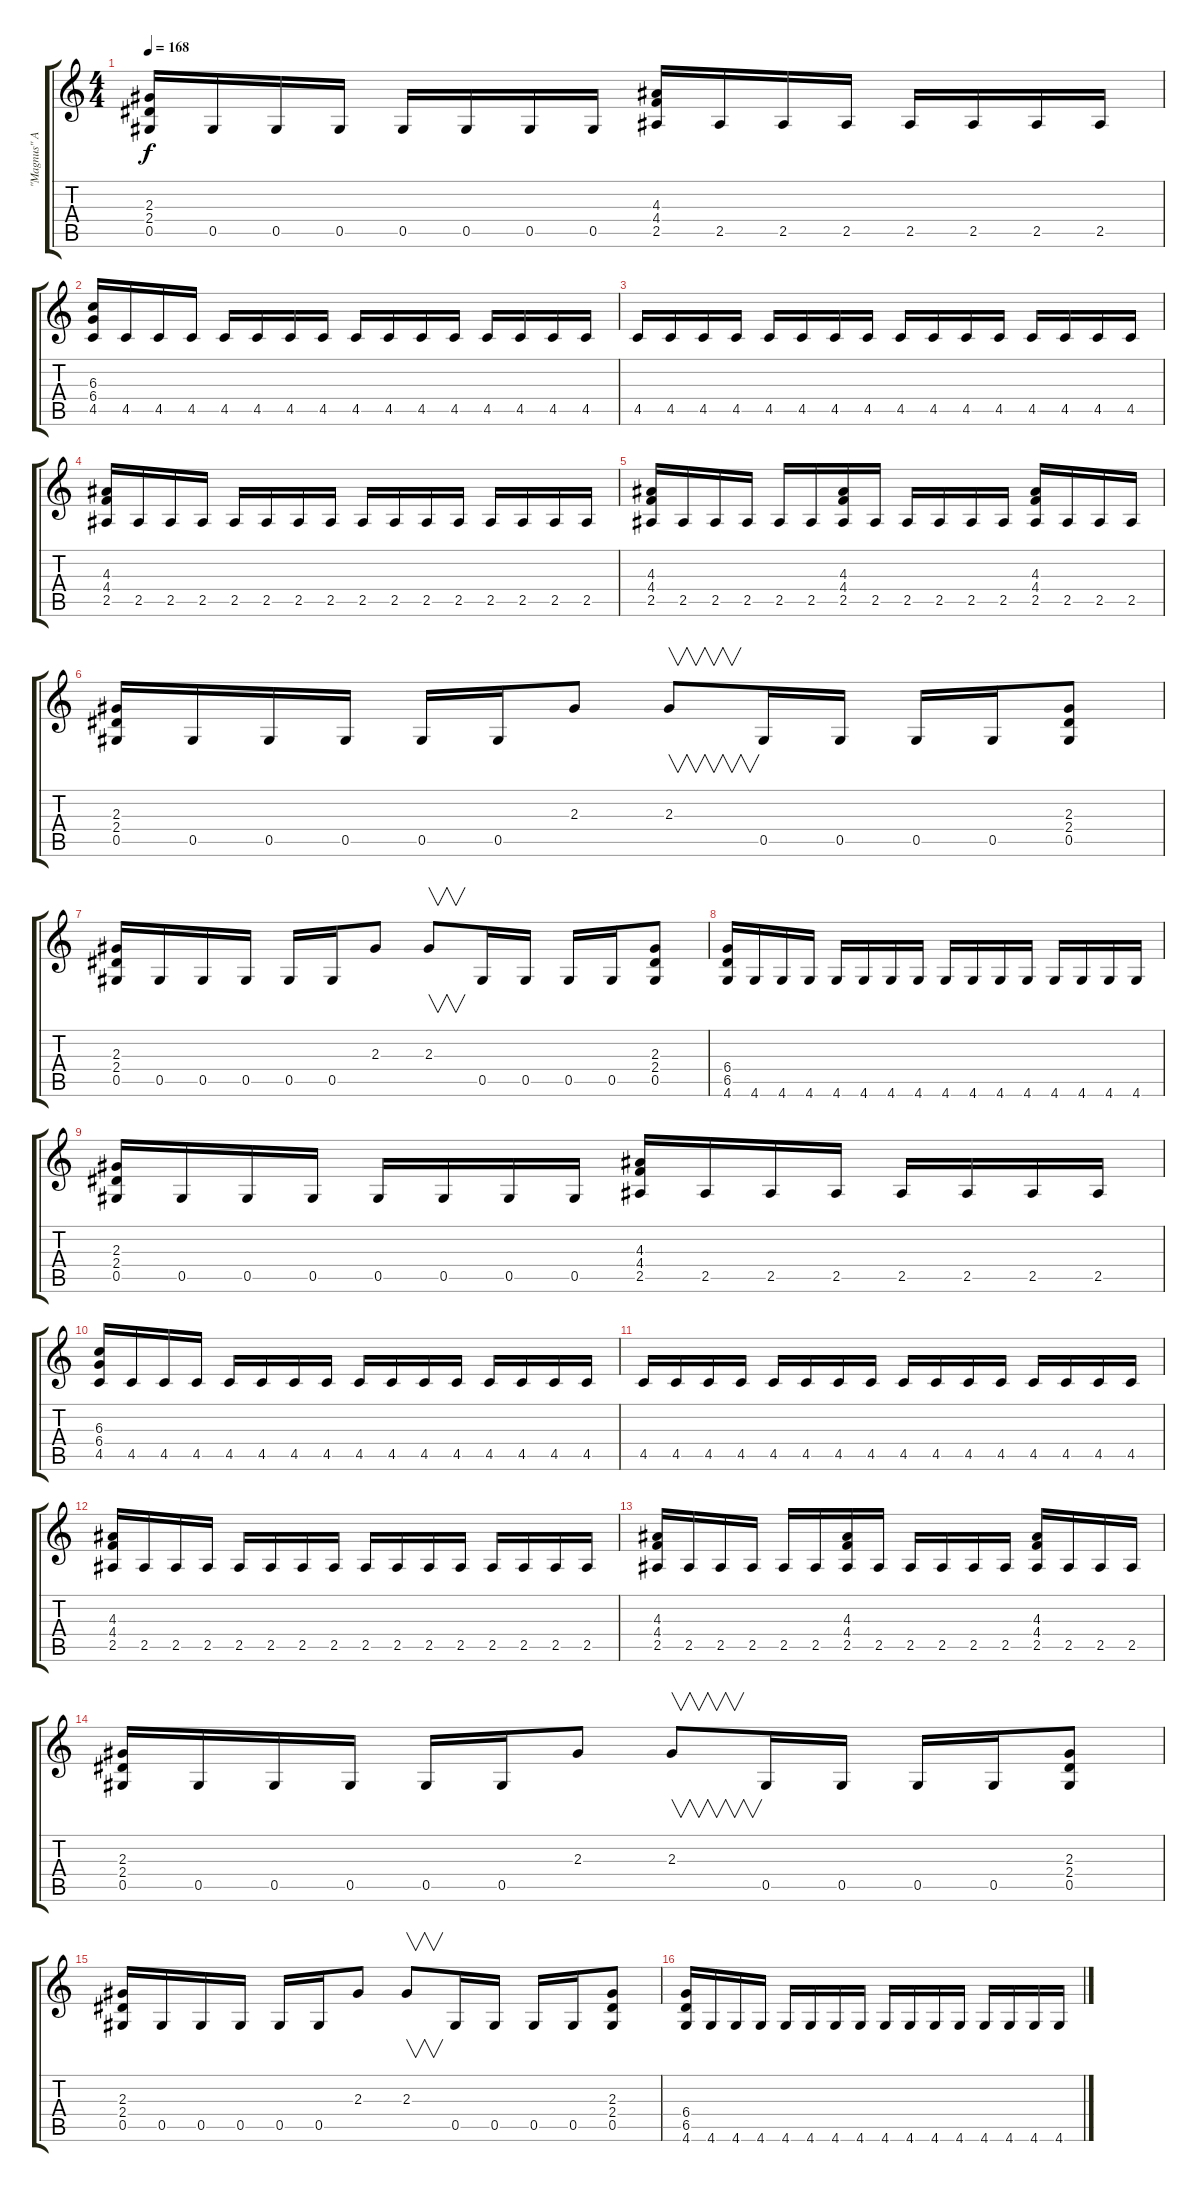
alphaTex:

\track ("\"Magnus\" Armin Siepen" "\"Magnus\" A") {instrument distortionguitar}
\staff {score tabs}
\tuning (Eb4 Bb3 Gb3 Db3 Ab2 Eb2) {hide}
\ts (4 4)
\tempo 168
\clef g2
\ks c
(2.3 2.4 0.5).16{dy f} 0.5.16 0.5.16 0.5.16 0.5.16 0.5.16 0.5.16 0.5.16 (4.3 4.4 2.5).16 2.5.16 2.5.16 2.5.16 2.5.16 2.5.16 2.5.16 2.5.16 |
(6.3 6.4 4.5).16 4.5.16 4.5.16 4.5.16 4.5.16 4.5.16 4.5.16 4.5.16 4.5.16 4.5.16 4.5.16 4.5.16 4.5.16 4.5.16 4.5.16 4.5.16 |
4.5.16 4.5.16 4.5.16 4.5.16 4.5.16 4.5.16 4.5.16 4.5.16 4.5.16 4.5.16 4.5.16 4.5.16 4.5.16 4.5.16 4.5.16 4.5.16 |
(4.3 4.4 2.5).16 2.5.16 2.5.16 2.5.16 2.5.16 2.5.16 2.5.16 2.5.16 2.5.16 2.5.16 2.5.16 2.5.16 2.5.16 2.5.16 2.5.16 2.5.16 |
(4.3 4.4 2.5).16 2.5.16 2.5.16 2.5.16 2.5.16 2.5.16 (4.3 4.4 2.5).16 2.5.16 2.5.16 2.5.16 2.5.16 2.5.16 (4.3 4.4 2.5).16 2.5.16 2.5.16 2.5.16 |
(2.3 2.4 0.5).16 0.5.16 0.5.16 0.5.16 0.5.16 0.5.16 2.3.8 2.3.8{v} 0.5.16 0.5.16 0.5.16 0.5.16 (2.3 2.4 0.5).8 |
(2.3 2.4 0.5).16 0.5.16 0.5.16 0.5.16 0.5.16 0.5.16 2.3.8 2.3.8{v} 0.5.16 0.5.16 0.5.16 0.5.16 (2.3 2.4 0.5).8 |
(6.4 6.5 4.6).16 4.6.16 4.6.16 4.6.16 4.6.16 4.6.16 4.6.16 4.6.16 4.6.16 4.6.16 4.6.16 4.6.16 4.6.16 4.6.16 4.6.16 4.6.16 |
(2.3 2.4 0.5).16 0.5.16 0.5.16 0.5.16 0.5.16 0.5.16 0.5.16 0.5.16 (4.3 4.4 2.5).16 2.5.16 2.5.16 2.5.16 2.5.16 2.5.16 2.5.16 2.5.16 |
(6.3 6.4 4.5).16 4.5.16 4.5.16 4.5.16 4.5.16 4.5.16 4.5.16 4.5.16 4.5.16 4.5.16 4.5.16 4.5.16 4.5.16 4.5.16 4.5.16 4.5.16 |
4.5.16 4.5.16 4.5.16 4.5.16 4.5.16 4.5.16 4.5.16 4.5.16 4.5.16 4.5.16 4.5.16 4.5.16 4.5.16 4.5.16 4.5.16 4.5.16 |
(4.3 4.4 2.5).16 2.5.16 2.5.16 2.5.16 2.5.16 2.5.16 2.5.16 2.5.16 2.5.16 2.5.16 2.5.16 2.5.16 2.5.16 2.5.16 2.5.16 2.5.16 |
(4.3 4.4 2.5).16 2.5.16 2.5.16 2.5.16 2.5.16 2.5.16 (4.3 4.4 2.5).16 2.5.16 2.5.16 2.5.16 2.5.16 2.5.16 (4.3 4.4 2.5).16 2.5.16 2.5.16 2.5.16 |
(2.3 2.4 0.5).16 0.5.16 0.5.16 0.5.16 0.5.16 0.5.16 2.3.8 2.3.8{v} 0.5.16 0.5.16 0.5.16 0.5.16 (2.3 2.4 0.5).8 |
(2.3 2.4 0.5).16 0.5.16 0.5.16 0.5.16 0.5.16 0.5.16 2.3.8 2.3.8{v} 0.5.16 0.5.16 0.5.16 0.5.16 (2.3 2.4 0.5).8 |
(6.4 6.5 4.6).16 4.6.16 4.6.16 4.6.16 4.6.16 4.6.16 4.6.16 4.6.16 4.6.16 4.6.16 4.6.16 4.6.16 4.6.16 4.6.16 4.6.16 4.6.16
